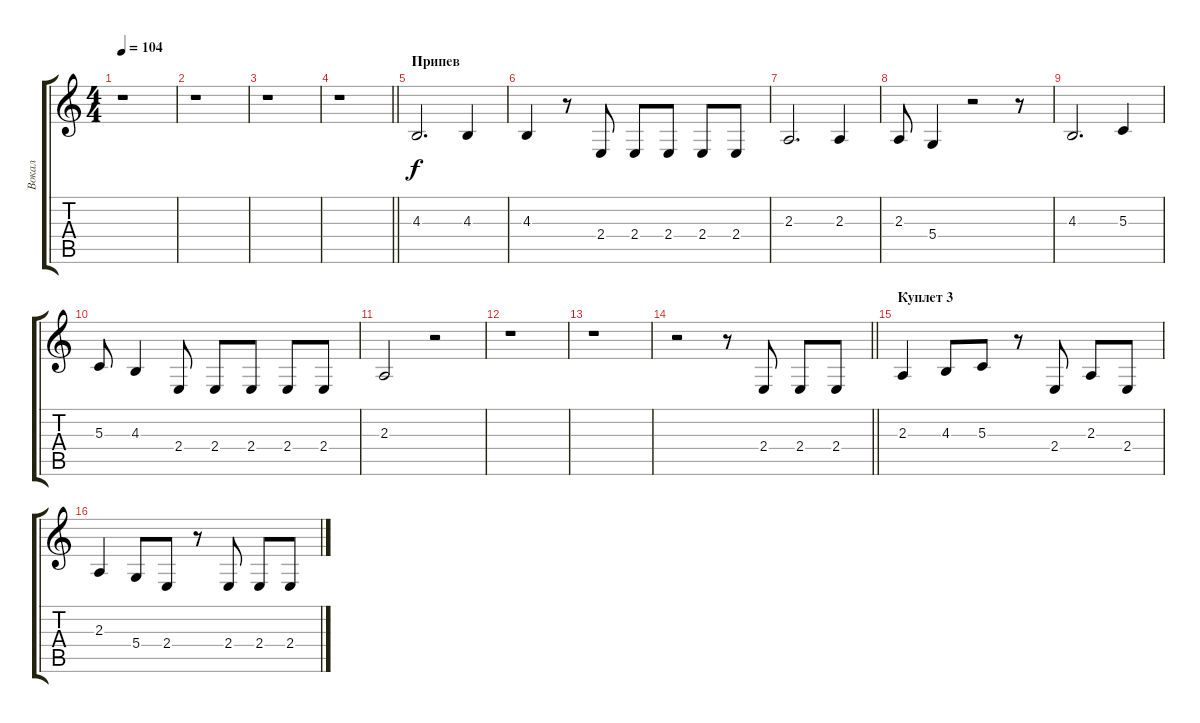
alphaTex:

\track ("Вокал" "Вокал") {instrument tenorsax}
\staff {score tabs}
\tuning (E4 B3 G3 D3 A2 E2) {hide}
\ts (4 4)
\tempo 104
\clef g2
\ks c
r.1{dy f} |
r.1 |
r.1 |
\barLineRight lightlight
r.1 |
\section ("" "Припев")
4.3.2{d} 4.3.4 |
4.3.4 r.8 2.4.8 2.4.8 2.4.8 2.4.8 2.4.8 |
2.3.2{d} 2.3.4 |
2.3.8 5.4.4 r.2 r.8 |
4.3.2{d} 5.3.4 |
5.3.8 4.3.4 2.4.8 2.4.8 2.4.8 2.4.8 2.4.8 |
2.3.2 r.2 |
r.1 |
r.1 |
\barLineRight lightlight
r.2 r.8 2.4.8 2.4.8 2.4.8 |
\section ("" "Куплет 3")
2.3.4 4.3.8 5.3.8 r.8 2.4.8 2.3.8 2.4.8 |
2.3.4 5.4.8 2.4.8 r.8 2.4.8 2.4.8 2.4.8
